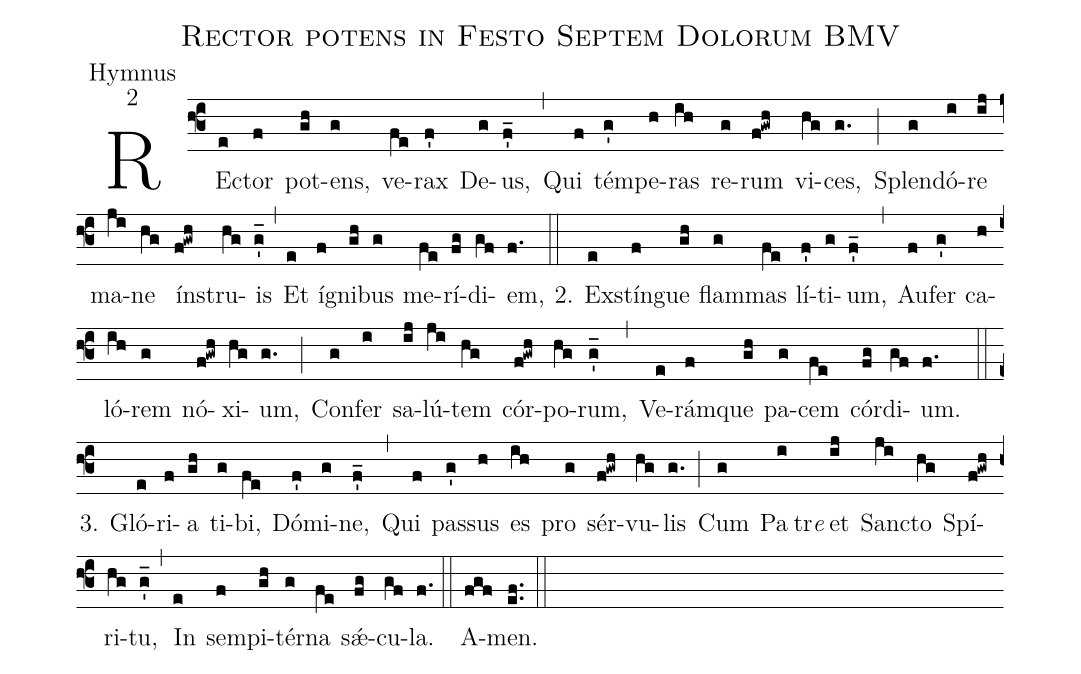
name:Rector potens in Festo Septem Dolorum BMV;
office-part:Hymnus;
mode:2;
%%
(f3)REc(e)tor(f) pot(gh)ens,(g) ve(fe)rax(f') De(g)us,(f'_) (,)
Qui(f) tém(g')pe(h)ras(ih) re(g)rum(f!gwh) vi(hg)ces,(g.) (;)
Splen(g)dó(i)re(ij) ma(ji)ne(hg) ín(f!gwh)stru(hg)is(g'_) (,)
Et(e) í(f)gni(gh)bus(g) me(fe)rí(fg)di(gf)em,(f.) (::)

2. Ex(e)stín(f)gue(gh) flam(g)mas(fe) lí(f')ti(g)um,(f'_) (,)
Au(f)fer(g') ca(h)ló(ih)rem(g) nó(f!gwh)xi(hg)um,(g.) (;)
Con(g)fer(i) sa(ij)lú(ji)tem(hg) cór(f!gwh)po(hg)rum,(g'_) (,)
Ve(e)rám(f)que(gh) pa(g)cem(fe) cór(fg)di(gf)um.(f.) (::)
3. Gló(e)ri(f)a(gh) ti(g)bi,(fe)  Dó(f')mi(g)ne,(f'_) (,)
Qui(f) pas(g')sus(h) es(ih) pro(g) sér(f!gwh)vu(hg)lis(g.) (;)
Cum(g) Pa(i)tr<i>e</i>() et(ij) Sanc(ji)to(hg) Spí(f!gwh)ri(hg)tu,(g'_) (,)
In(e) sem(f)pi(gh)tér(g)na(fe) sǽ(fg)cu(gf)la.(f.) (::)
A(fgf)men.(ef..) (::)
